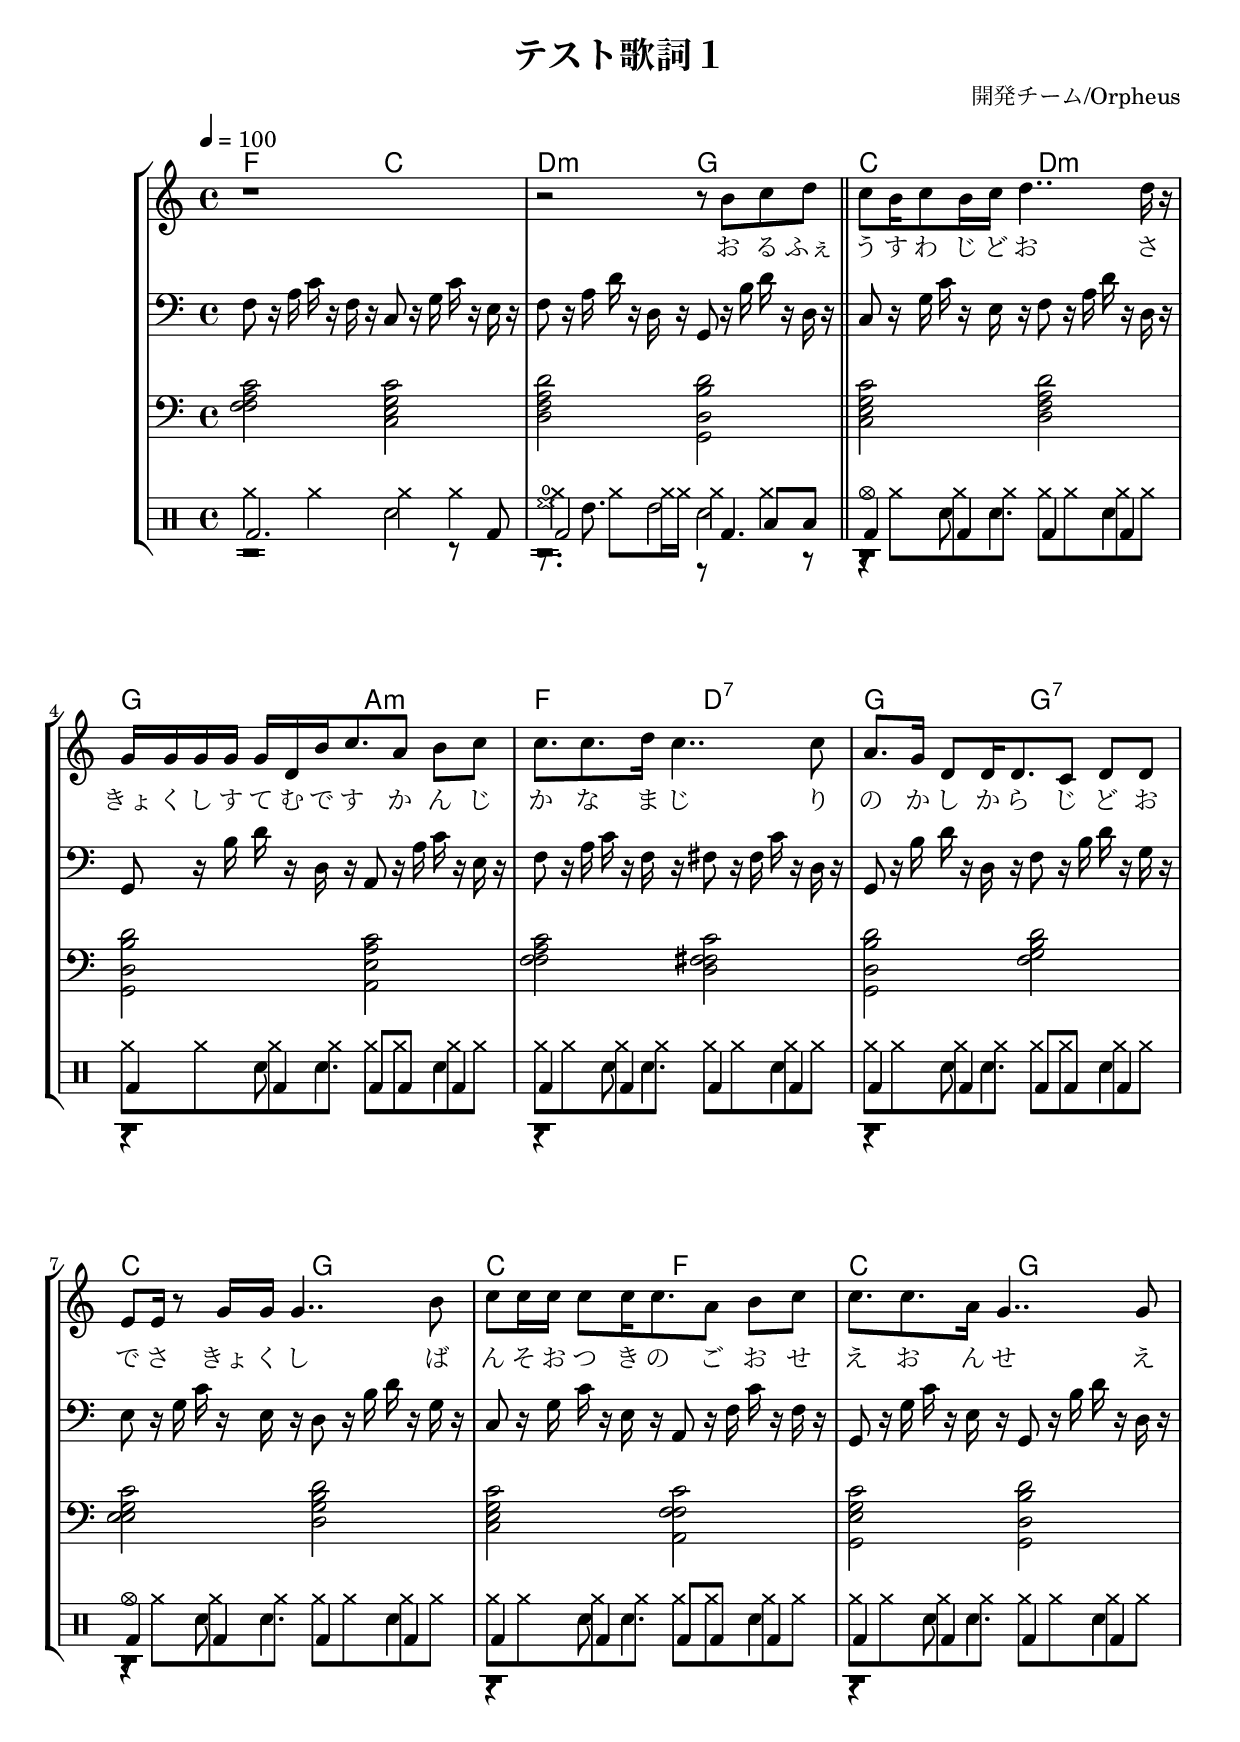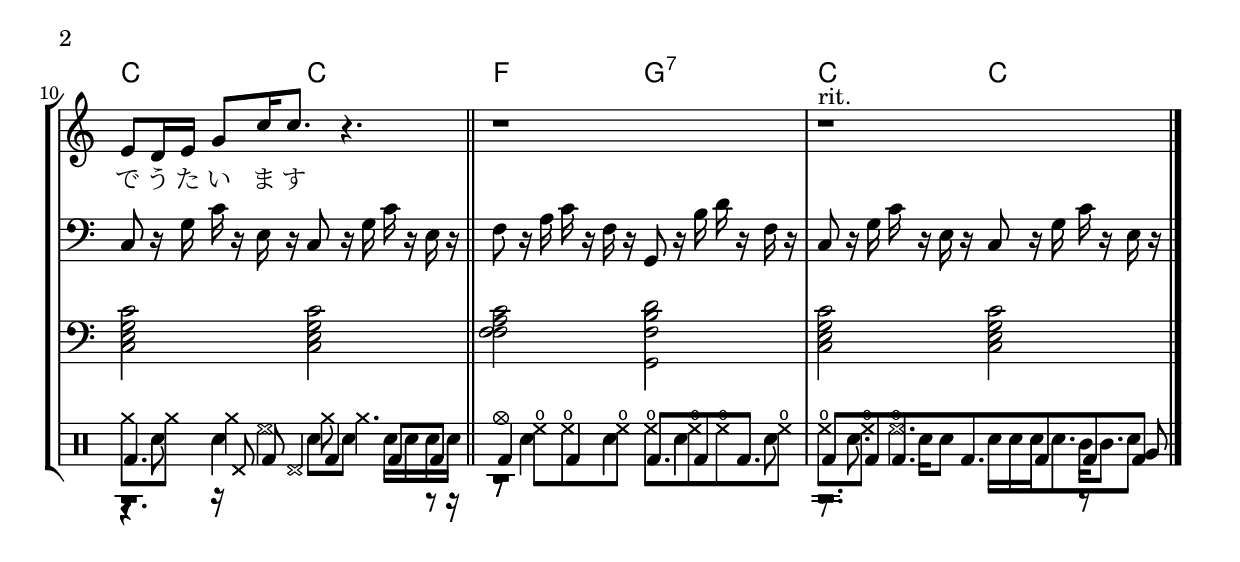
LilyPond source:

\version "2.12.1"

\header {
	title = \markup {テスト歌詞１}
	composer = \markup \center-column {開発チーム/Orpheus}
}

harmony = \chordmode {
	f2 c d:m g 

	c d:m g a:m f d:7 g g:7 c g c f c g c c 

	f g:7 c c 
}

melody = {
	\key c \major
	\tempo 4 = 100
	r1 | r2 r8 
	\set Staff.midiInstrument = #"fss0.35"
	\set Staff.midiMinimumVolume = #0.7
	\set Staff.midiMaximumVolume = #0.9
	b'8  c''8  d''8 
	c''8  b'16  c''8  b'16  c''16  d''4..  d''16  r16 
	g'16  g'16  g'16  g'16  g'16  d'16  b'16  c''8.  a'8  b'8  c''8 
	c''8.  c''8.  d''16  c''4..  c''8 
	a'8.  g'16  d'8  d'16  d'8.  c'8  d'8  d'8 
	e'8  e'16  r8  g'16  g'16  g'4..  b'8 
	c''8  c''16  c''16  c''8  c''16  c''8.  a'8  b'8  c''8 
	c''8.  c''8.  a'16  g'4..  g'8 
	e'8  d'16  e'16  g'8  c''16  c''8.  	r4. 	r1 | r1^"rit." \bar "|."
}

words = \lyricmode {
	
	お  る  ふぇ  う  す  わ  じ  ど  お  さ  きょ  く  し  す  て  む  で  す  か  ん  じ  か  な  ま  じ  り  の  か  し  か  ら  じ  ど  お  で  さ  きょ  く  し  ば  ん  そ  お  つ  き  の  ご  お  せ  え  お  ん  せ  え  で  う  た  い  ま  す  
	
}

tempochange = {
	\tempo 4 = 100
	r1 | r1 \bar "||"
	\tempo 4 = 100
	r1 | r1 | r1 | r1 | r1 | r1 | r1 | r1 \bar "||"
	\tempo 4 = 100
	r1 | \tempo 4 = 75 r2 \tempo 4 = 66 r2 \bar "|."
}

mainacc = {
	\clef bass
	\set Staff.midiInstrument = #"Pizzicato Strings"
	\set Staff.midiMinimumVolume = #0.3
	\set Staff.midiMaximumVolume = #0.6
	\key c \major
	\tempo 4 = 100
	f8r16a16c'16r16f16r16
	c8r16g16c'16r16e16r16
	f8r16a16d'16r16d16r16
	g,8r16b16d'16r16d16r16
	\bar "||"

	\set Staff.midiInstrument = #"Pizzicato Strings"
	\set Staff.midiMinimumVolume = #0.3
	\set Staff.midiMaximumVolume = #0.6
	c8r16g16c'16r16e16r16
	f8r16a16d'16r16d16r16
	g,8r16b16d'16r16d16r16
	a,8r16a16c'16r16e16r16
	f8r16a16c'16r16f16r16
	fis8r16fis16c'16r16d16r16
	g,8r16b16d'16r16d16r16
	f8r16b16d'16r16g16r16
	e8r16g16c'16r16e16r16
	d8r16b16d'16r16g16r16
	c8r16g16c'16r16e16r16
	a,8r16f16c'16r16f16r16
	g,8r16g16c'16r16e16r16
	g,8r16b16d'16r16d16r16
	c8r16g16c'16r16e16r16
	c8r16g16c'16r16e16r16
	\bar "||"

	\set Staff.midiInstrument = #"Pizzicato Strings"
	\set Staff.midiMinimumVolume = #0.3
	\set Staff.midiMaximumVolume = #0.6
	f8r16a16c'16r16f16r16
	g,8r16b16d'16r16f16r16
	c8r16g16c'16r16e16r16
	c8r16g16c'16r16e16r16
	\bar "|."
}

subacc = {
	\clef bass
	\set Staff.midiInstrument = #"String Ensemble 1"
	\set Staff.midiMinimumVolume = #0.3
	\set Staff.midiMaximumVolume = #0.6
	\key c \major
	\tempo 4 = 100
	<f f a c'>2
	<c e g c'>2
	<f d a d'>2
	<g, d b d'>2
	\bar "||"

	\set Staff.midiInstrument = #"String Ensemble 2"
	\set Staff.midiMinimumVolume = #0.3
	\set Staff.midiMaximumVolume = #0.6
	<c e g c'>2
	<f d a d'>2
	<g, d b d'>2
	<a, e a c'>2
	<f f a c'>2
	<fis d fis c'>2
	<g, d b d'>2
	<f g b d'>2
	<e e g c'>2
	<d g b d'>2
	<c e g c'>2
	<a, f f c'>2
	<g, e g c'>2
	<g, d b d'>2
	<c e g c'>2
	<c e g c'>2
	\bar "||"

	\set Staff.midiInstrument = #"Synthstrings 1"
	\set Staff.midiMinimumVolume = #0.3
	\set Staff.midiMaximumVolume = #0.6
	<f f a c'>2
	<g, f b d'>2
	<c e g c'>2
	<c e g c'>2
	\bar "|."
}

percA = {
	\drummode {
	cymr4 cymr4 cymr4 cymr4  |cymr4 cymr8 cymr16 cymr16 cymr4 cymr4  \bar "||"
	r8 cymr8 cymr8 cymr8 cymr8 cymr8 cymr8 cymr8  |cymr8 cymr8 cymr8 cymr8 cymr8 cymr8 cymr8 cymr8  |cymr8 cymr8 cymr8 cymr8 cymr8 cymr8 cymr8 cymr8  |cymr8 cymr8 cymr8 cymr8 cymr8 cymr8 cymr8 cymr8  |r8 cymr8 cymr8 cymr8 cymr8 cymr8 cymr8 cymr8  |cymr8 cymr8 cymr8 cymr8 cymr8 cymr8 cymr8 cymr8  |cymr8 cymr8 cymr8 cymr8 cymr8 cymr8 cymr8 cymr8  |cymr8 cymr8 cymr4 cymr8 cymr4.  \bar "||"
	r8 hho8 hho8 hho8 hho8 hho8 hho8 hho8  |hho8 hho8 hho2.  \bar "|."
	}
}

percB = {
	\drummode {
	r2 sn2  |r2 sn2  \bar "||"
	r4 sn8 sn4. sn4  |r4 sn8 sn4. sn4  |r4 sn8 sn4. sn4  |r4 sn8 sn4. sn4  |r4 sn8 sn4. sn4  |r4 sn8 sn4. sn4  |r4 sn8 sn4. sn4  |r8 sn8 sn4 sn8 sn8 sn16 sn16 sn16 sn16  \bar "||"
	r8 sn4 sn4 sn4 sn8  |r8 sn8. sn16 sn8 sn16 sn16 sn16 sn8. sn8  \bar "|."
	}
}

percC = {
	\drummode {
	bd2. r8 bd8  |bd2 r8 bd4.  \bar "||"
	bd4 bd4 bd4 bd4  |bd4 bd4 bd8 bd8 bd4  |bd4 bd4 bd4 bd4  |bd4 bd4 bd8 bd8 bd4  |bd4 bd4 bd4 bd4  |bd4 bd4 bd8 bd8 bd4  |bd4 bd4 bd4 bd4  |bd4. bd8 bd4 bd8 bd8  \bar "||"
	bd4 bd4 bd8. bd8 bd8.  |bd8 bd8 bd8. bd8. bd8 bd8 bd8  \bar "|."
	}
}

percD = {
	\drummode {
	r1 |r8. tommh8. tommh2 r8  \bar "||"
	cymc1  |r1 |r1 |r1 |cymc1  |r1 |r1 |r1 \bar "||"
	cymc1  |r1  \bar "|."
	}
}

percE = {
	\drummode {
	r1 |r2. toml8 toml8  \bar "||"
	r1 |r1 |r1 |r1 |r1 |r1 |r1 |r4 r16 hhp8 hhp2 r16  \bar "||"
	r1 |r1 \bar "|."
	}
}

percF = {
	\drummode {
	r1 |hho1  \bar "||"
	r1 |r1 |r1 |r1 |r1 |r1 |r1 |r4. hh2 r8  \bar "||"
	r1 |r2. r8 tomfh8  \bar "|."
	}
}

percG = {
	\drummode {
	r1 | r1 \bar "||"
	r1 | r1 | r1 | r1 | r1 | r1 | r1 | r1 \bar "||"
	r1 |r2. tomml16 tomml8.  \bar "|."
	}
}

\score {
	<<
		\new StaffGroup <<
			\new ChordNames {\harmony}
			\new Voice = "melody" {\melody}
			\new Lyrics \lyricsto "melody" \words
			\new Staff = "mainacc" {\mainacc}
			\new Staff = "subacc" {\subacc}
			\new DrumStaff <<
				\new DrumVoice {\percA}
				\new DrumVoice {\percB}
				\new DrumVoice {\percC}
				\new DrumVoice {\percD}
				\new DrumVoice {\percE}
				\new DrumVoice {\percF}
				\new DrumVoice {\percG}
			>>
		>>
	>>
	\layout { }
}
